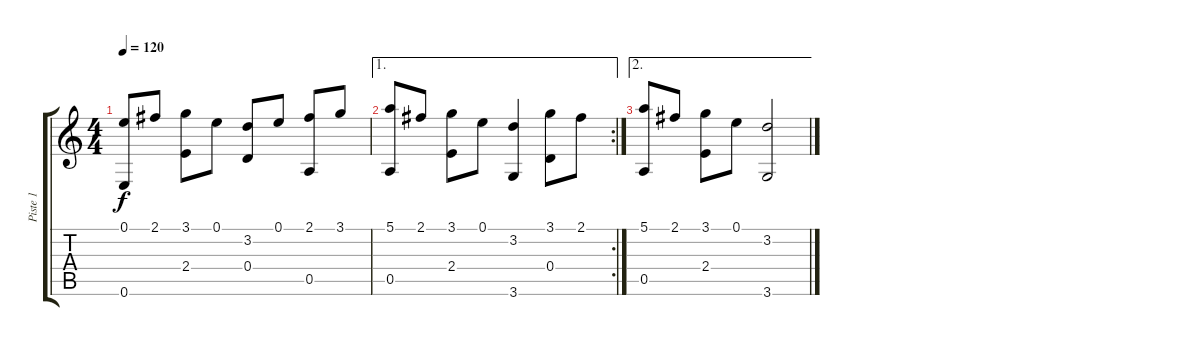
\track ("Piste 1" "Piste 1") {instrument acousticguitarnylon}
\staff {score tabs}
\tuning (E4 B3 G3 D3 A2 E2) {hide}
\ts (4 4)
\tempo 120
\clef g2
\ks c
(0.1 0.6).8{dy f} 2.1.8 (3.1 2.4).8 0.1.8 (3.2 0.4).8 0.1.8 (2.1 0.5).8 3.1.8 |
\ae 1
\rc 2
(5.1 0.5).8 2.1.8 (3.1 2.4).8 0.1.8 (3.2 3.6).4 (3.1 0.4).8 2.1.8 |
\ae 2
(5.1 0.5).8 2.1.8 (3.1 2.4).8 0.1.8 (3.2 3.6).2
